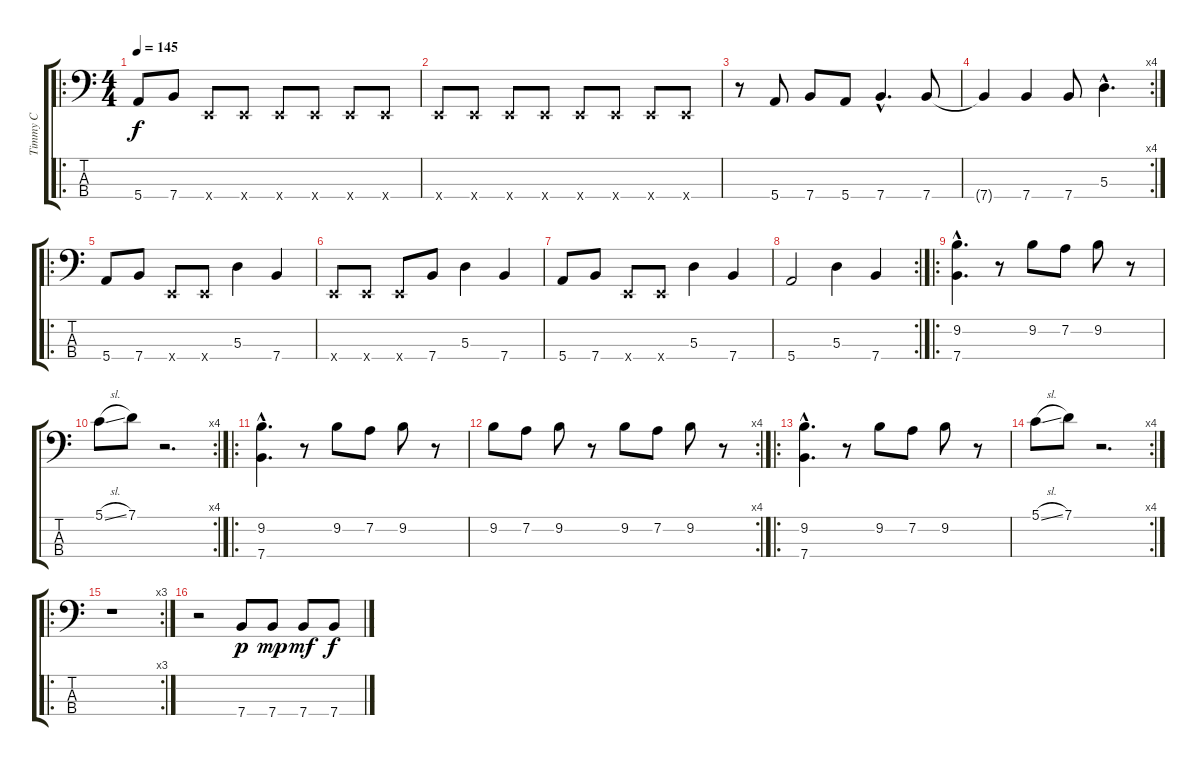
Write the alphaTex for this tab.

\track ("Timmy C" "Timmy C") {instrument electricbassfinger}
\staff {score tabs}
\tuning (G2 D2 A1 E1) {hide}
\ro
\ts (4 4)
\tempo 145
\clef f4
\ks c
5.4.8{dy f} 7.4.8 0.4{x}.8 0.4{x}.8 0.4{x}.8 0.4{x}.8 0.4{x}.8 0.4{x}.8 |
0.4{x}.8 0.4{x}.8 0.4{x}.8 0.4{x}.8 0.4{x}.8 0.4{x}.8 0.4{x}.8 0.4{x}.8 |
r.8 5.4.8 7.4.8 5.4.8 7.4{hac}.4{d} 7.4.8 |
\rc 4
7.4{t}.4 7.4.4 7.4.8 5.3{hac}.4{d} |
\ro
5.4.8 7.4.8 0.4{x}.8 0.4{x}.8 5.3.4 7.4.4 |
0.4{x}.8 0.4{x}.8 0.4{x}.8 7.4.8 5.3.4 7.4.4 |
5.4.8 7.4.8 0.4{x}.8 0.4{x}.8 5.3.4 7.4.4 |
\rc 2
5.4.2 5.3.4 7.4.4 |
\ro
(9.2{hac} 7.4{hac}).4{d} r.8 9.2.8 7.2.8 9.2.8 r.8 |
\rc 4
5.1{sl}.8 7.1.8 r.2{d} |
\ro
(9.2{hac} 7.4{hac}).4{d} r.8 9.2.8 7.2.8 9.2.8 r.8 |
\rc 4
9.2.8 7.2.8 9.2.8 r.8 9.2.8 7.2.8 9.2.8 r.8 |
\ro
(9.2{hac} 7.4{hac}).4{d} r.8 9.2.8 7.2.8 9.2.8 r.8 |
\rc 4
5.1{sl}.8 7.1.8 r.2{d} |
\ro
\rc 3
r.1 |
r.2 7.4.8{dy p} 7.4.8{dy mp} 7.4.8{dy mf} 7.4.8{dy f}
